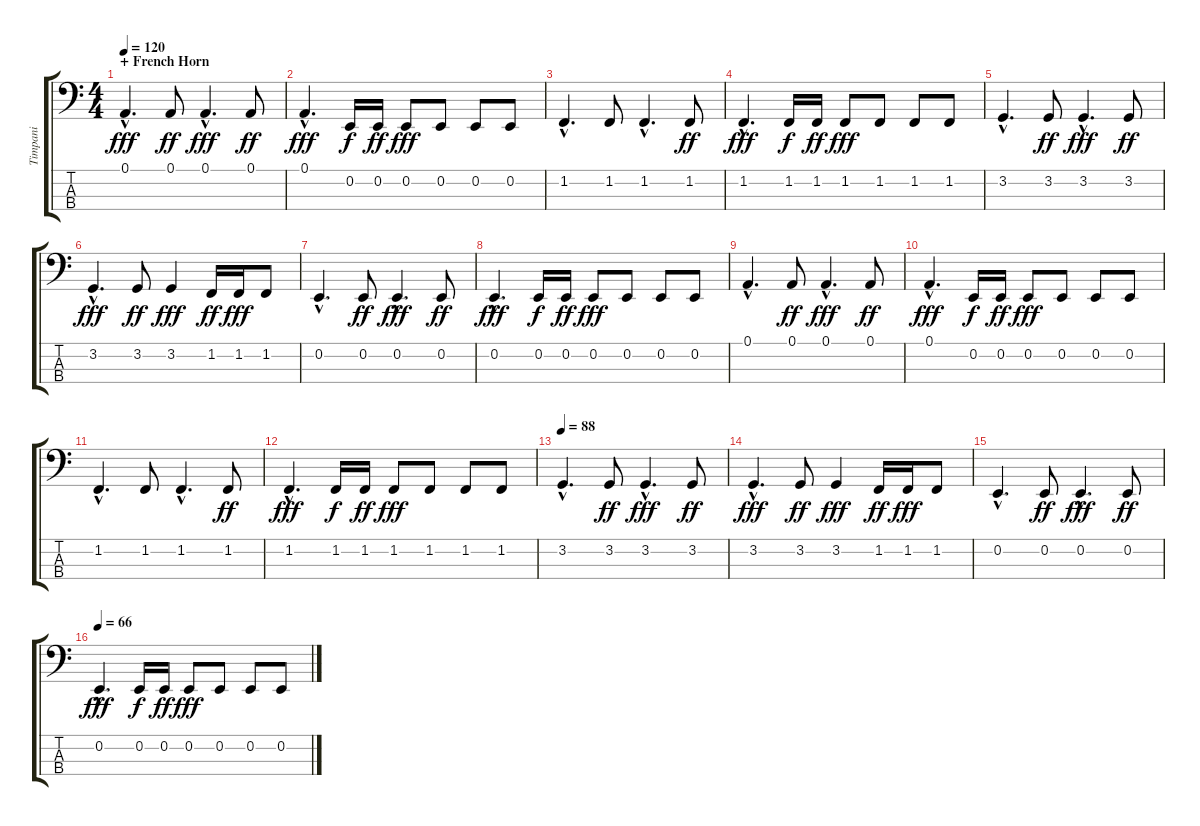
\track ("Timpani" "Timpani") {instrument timpani}
\staff {score tabs}
\tuning (A2 E2 A1 E1) {hide}
\ts (4 4)
\section ("" "+ French Horn")
\tempo 120
\clef f4
\ks c
0.1{hac}.4{d dy fff} 0.1.8{dy ff} 0.1{hac}.4{d dy fff} 0.1.8{dy ff} |
0.1{hac}.4{d dy fff} 0.2.16{dy f} 0.2.16{dy ff} 0.2.8{dy fff} 0.2.8 0.2.8 0.2.8 |
1.2{hac}.4{d} 1.2.8 1.2{hac}.4{d} 1.2.8{dy ff} |
1.2{hac}.4{d dy fff} 1.2.16{dy f} 1.2.16{dy ff} 1.2.8{dy fff} 1.2.8 1.2.8 1.2.8 |
3.2{hac}.4{d} 3.2.8{dy ff} 3.2{hac}.4{d dy fff} 3.2.8{dy ff} |
3.2{hac}.4{d dy fff} 3.2.8{dy ff} 3.2.4{dy fff} 1.2.16{dy ff} 1.2.16{dy fff} 1.2.8 |
0.2{hac}.4{d} 0.2.8{dy ff} 0.2{hac}.4{d dy fff} 0.2.8{dy ff} |
0.2{hac}.4{d dy fff} 0.2.16{dy f} 0.2.16{dy ff} 0.2.8{dy fff} 0.2.8 0.2.8 0.2.8 |
0.1{hac}.4{d} 0.1.8{dy ff} 0.1{hac}.4{d dy fff} 0.1.8{dy ff} |
0.1{hac}.4{d dy fff} 0.2.16{dy f} 0.2.16{dy ff} 0.2.8{dy fff} 0.2.8 0.2.8 0.2.8 |
1.2{hac}.4{d} 1.2.8 1.2{hac}.4{d} 1.2.8{dy ff} |
1.2{hac}.4{d dy fff} 1.2.16{dy f} 1.2.16{dy ff} 1.2.8{dy fff} 1.2.8 1.2.8 1.2.8 |
\tempo 88
3.2{hac}.4{d} 3.2.8{dy ff} 3.2{hac}.4{d dy fff} 3.2.8{dy ff} |
3.2{hac}.4{d dy fff} 3.2.8{dy ff} 3.2.4{dy fff} 1.2.16{dy ff} 1.2.16{dy fff} 1.2.8 |
0.2{hac}.4{d} 0.2.8{dy ff} 0.2{hac}.4{d dy fff} 0.2.8{dy ff} |
\tempo 66
0.2{hac}.4{d dy fff} 0.2.16{dy f} 0.2.16{dy ff} 0.2.8{dy fff} 0.2.8 0.2.8 0.2.8
